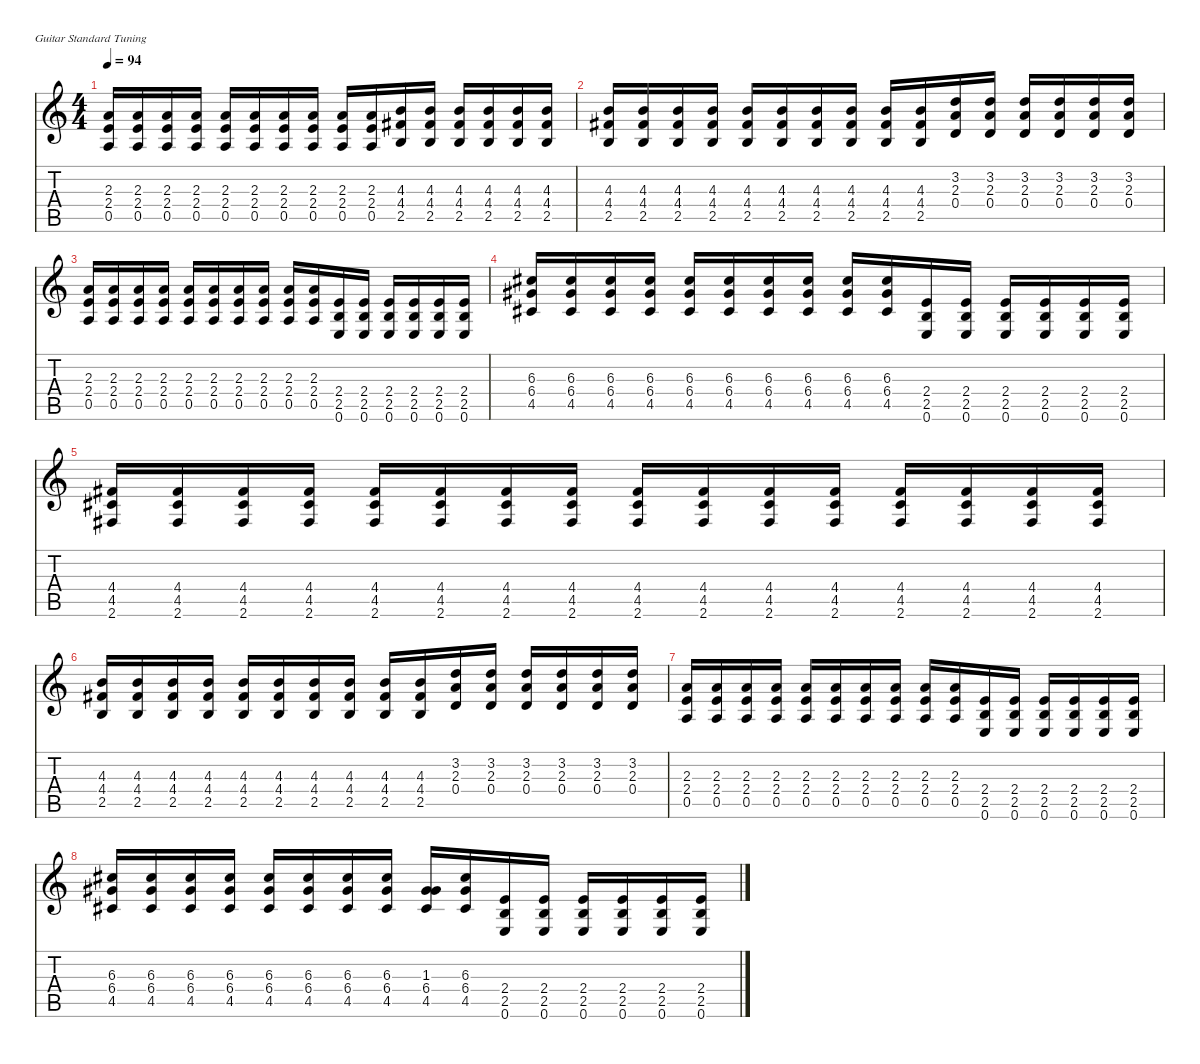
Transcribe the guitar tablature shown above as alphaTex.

\defaultSystemsLayout 4
\hideDynamics
\bracketExtendMode nobrackets
\singleTrackTrackNamePolicy hidden
\multiTrackTrackNamePolicy hidden
\otherSystemsTrackNameOrientation horizontal
\track ("guitar 1" "dist.guit.") {instrument distortionguitar}
\staff {score tabs}
\tuning (E4 B3 G3 D3 A2 E2)
\ts (4 4)
\tempo 94
\clef g2
\ks c
(2.3 2.4 0.5).16{dy f beam Up} (2.3 2.4 0.5).16{dy mp beam Up} (2.3 2.4 0.5).16{dy mf beam Up} (2.3 2.4 0.5).16{dy mp beam Up} (2.3 2.4 0.5).16{dy mf beam Up} (2.3 2.4 0.5).16{dy mp beam Up} (2.3 2.4 0.5).16{dy mf beam Up} (2.3 2.4 0.5).16{dy mp beam Up} (2.3 2.4 0.5).16{dy mf beam Up} (2.3 2.4 0.5).16{dy mp beam Up} (4.3 4.4{acc #} 2.5).16{dy f beam Up} (4.3 4.4{acc #} 2.5).16{beam Up} (4.3 4.4{acc #} 2.5).16{beam Up} (4.3 4.4{acc #} 2.5).16{beam Up} (4.3 4.4{acc #} 2.5).16{beam Up} (4.3 4.4{acc #} 2.5).16{beam Up} |
(4.3 4.4{acc #} 2.5).16{beam Up} (4.3 4.4{acc #} 2.5).16{beam Up} (4.3 4.4{acc #} 2.5).16{beam Up} (4.3 4.4{acc #} 2.5).16{beam Up} (4.3 4.4{acc #} 2.5).16{beam Up} (4.3 4.4{acc #} 2.5).16{beam Up} (4.3 4.4{acc #} 2.5).16{beam Up} (4.3 4.4{acc #} 2.5).16{beam Up} (4.3 4.4{acc #} 2.5).16{beam Up} (4.3 4.4{acc #} 2.5).16{beam Up} (3.2 2.3 0.4).16{beam Up} (3.2 2.3 0.4).16{dy mp beam Up} (3.2 2.3 0.4).16{dy mf beam Up} (3.2 2.3 0.4).16{dy mp beam Up} (3.2 2.3 0.4).16{dy mf beam Up} (3.2 2.3 0.4).16{beam Up} |
(2.3 2.4 0.5).16{dy f beam Up} (2.3 2.4 0.5).16{dy mp beam Up} (2.3 2.4 0.5).16{dy mf beam Up} (2.3 2.4 0.5).16{dy mp beam Up} (2.3 2.4 0.5).16{dy mf beam Up} (2.3 2.4 0.5).16{dy mp beam Up} (2.3 2.4 0.5).16{dy mf beam Up} (2.3 2.4 0.5).16{dy mp beam Up} (2.3 2.4 0.5).16{dy mf beam Up} (2.3 2.4 0.5).16{dy mp beam Up} (2.4 2.5 0.6).16{dy f beam Up} (2.4 2.5 0.6).16{dy mp beam Up} (2.4 2.5 0.6).16{dy mf beam Up} (2.4 2.5 0.6).16{dy mp beam Up} (2.4 2.5 0.6).16{dy mf beam Up} (2.4 2.5 0.6).16{beam Up} |
(6.3{acc #} 6.4{acc #} 4.5{acc #}).16{dy f beam Up} (6.3{acc #} 6.4{acc #} 4.5{acc #}).16{dy mp beam Up} (6.3{acc #} 6.4{acc #} 4.5{acc #}).16{dy mf beam Up} (6.3{acc #} 6.4{acc #} 4.5{acc #}).16{dy mp beam Up} (6.3{acc #} 6.4{acc #} 4.5{acc #}).16{dy mf beam Up} (6.3{acc #} 6.4{acc #} 4.5{acc #}).16{dy mp beam Up} (6.3{acc #} 6.4{acc #} 4.5{acc #}).16{dy mf beam Up} (6.3{acc #} 6.4{acc #} 4.5{acc #}).16{dy mp beam Up} (6.3{acc #} 6.4{acc #} 4.5{acc #}).16{dy mf beam Up} (6.3{acc #} 6.4{acc #} 4.5{acc #}).16{dy mp beam Up} (2.4 2.5 0.6).16{dy f beam Up} (2.4 2.5 0.6).16{dy mp beam Up} (2.4 2.5 0.6).16{dy mf beam Up} (2.4 2.5 0.6).16{dy mp beam Up} (2.4 2.5 0.6).16{dy mf beam Up} (2.4 2.5 0.6).16{beam Up} |
(4.4{acc #} 4.5{acc #} 2.6{acc #}).16{dy f beam Up} (4.4{acc #} 4.5{acc #} 2.6{acc #}).16{dy mp beam Up} (4.4{acc #} 4.5{acc #} 2.6{acc #}).16{dy mf beam Up} (4.4{acc #} 4.5{acc #} 2.6{acc #}).16{dy mp beam Up} (4.4{acc #} 4.5{acc #} 2.6{acc #}).16{dy mf beam Up} (4.4{acc #} 4.5{acc #} 2.6{acc #}).16{dy mp beam Up} (4.4{acc #} 4.5{acc #} 2.6{acc #}).16{dy mf beam Up} (4.4{acc #} 4.5{acc #} 2.6{acc #}).16{dy mp beam Up} (4.4{acc #} 4.5{acc #} 2.6{acc #}).16{dy mf beam Up} (4.4{acc #} 4.5{acc #} 2.6{acc #}).16{dy mp beam Up} (4.4{acc #} 4.5{acc #} 2.6{acc #}).16{dy f beam Up} (4.4{acc #} 4.5{acc #} 2.6{acc #}).16{dy mp beam Up} (4.4{acc #} 4.5{acc #} 2.6{acc #}).16{dy mf beam Up} (4.4{acc #} 4.5{acc #} 2.6{acc #}).16{dy mp beam Up} (4.4{acc #} 4.5{acc #} 2.6{acc #}).16{dy mf beam Up} (4.4{acc #} 4.5{acc #} 2.6{acc #}).16{beam Up} |
(4.3 4.4{acc #} 2.5).16{dy f beam Up} (4.3 4.4{acc #} 2.5).16{dy mp beam Up} (4.3 4.4{acc #} 2.5).16{dy mf beam Up} (4.3 4.4{acc #} 2.5).16{dy mp beam Up} (4.3 4.4{acc #} 2.5).16{dy mf beam Up} (4.3 4.4{acc #} 2.5).16{dy mp beam Up} (4.3 4.4{acc #} 2.5).16{dy mf beam Up} (4.3 4.4{acc #} 2.5).16{dy mp beam Up} (4.3 4.4{acc #} 2.5).16{dy mf beam Up} (4.3 4.4{acc #} 2.5).16{dy mp beam Up} (3.2 2.3 0.4).16{dy f beam Up} (3.2 2.3 0.4).16{dy mp beam Up} (3.2 2.3 0.4).16{dy mf beam Up} (3.2 2.3 0.4).16{dy mp beam Up} (3.2 2.3 0.4).16{dy mf beam Up} (3.2 2.3 0.4).16{beam Up} |
(2.3 2.4 0.5).16{dy f beam Up} (2.3 2.4 0.5).16{dy mp beam Up} (2.3 2.4 0.5).16{dy mf beam Up} (2.3 2.4 0.5).16{dy mp beam Up} (2.3 2.4 0.5).16{dy mf beam Up} (2.3 2.4 0.5).16{dy mp beam Up} (2.3 2.4 0.5).16{dy mf beam Up} (2.3 2.4 0.5).16{dy mp beam Up} (2.3 2.4 0.5).16{dy mf beam Up} (2.3 2.4 0.5).16{dy mp beam Up} (2.4 2.5 0.6).16{dy f beam Up} (2.4 2.5 0.6).16{dy mp beam Up} (2.4 2.5 0.6).16{dy mf beam Up} (2.4 2.5 0.6).16{dy mp beam Up} (2.4 2.5 0.6).16{dy mf beam Up} (2.4 2.5 0.6).16{beam Up} |
(6.3{acc #} 6.4{acc #} 4.5{acc #}).16{dy f beam Up} (6.3{acc #} 6.4{acc #} 4.5{acc #}).16{dy mp beam Up} (6.3{acc #} 6.4{acc #} 4.5{acc #}).16{dy mf beam Up} (6.3{acc #} 6.4{acc #} 4.5{acc #}).16{dy mp beam Up} (6.3{acc #} 6.4{acc #} 4.5{acc #}).16{dy mf beam Up} (6.3{acc #} 6.4{acc #} 4.5{acc #}).16{dy mp beam Up} (6.3{acc #} 6.4{acc #} 4.5{acc #}).16{dy mf beam Up} (6.3{acc #} 6.4{acc #} 4.5{acc #}).16{dy mp beam Up} (1.3{acc #} 6.4{acc #} 4.5{acc #}).16{dy mf beam Up} (6.3{acc #} 6.4{acc #} 4.5{acc #}).16{dy mp beam Up} (2.4 2.5 0.6).16{dy f beam Up} (2.4 2.5 0.6).16{dy mp beam Up} (2.4 2.5 0.6).16{dy mf beam Up} (2.4 2.5 0.6).16{dy mp beam Up} (2.4 2.5 0.6).16{dy mf beam Up} (2.4 2.5 0.6).16{beam Up}
